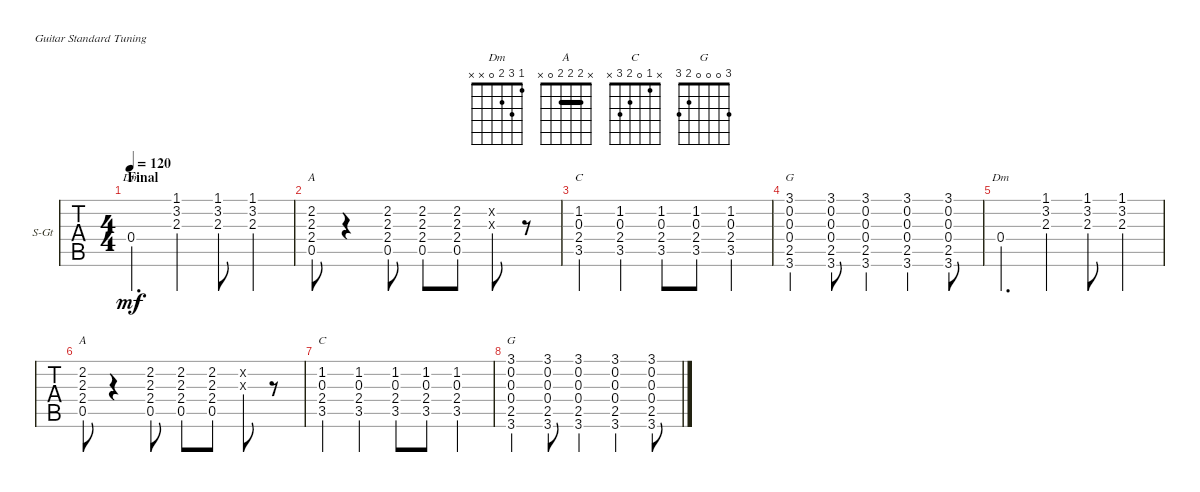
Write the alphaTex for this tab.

\defaultSystemsLayout 4
\bracketExtendMode groupsimilarinstruments
\firstSystemTrackNameOrientation horizontal
\otherSystemsTrackNameOrientation horizontal
\track ("Guitar" "S-Gt") {instrument acousticguitarsteel}
\staff {tabs}
\tuning (E4 B3 G3 D3 A2 E2)
\chord ("Dm" 1 3 2 0 x x)
\chord ("A" x 2 2 2 0 x) {barre (2 2)}
\chord ("C" x 1 0 2 3 x)
\chord ("G" 3 0 0 0 2 3)
\ts (4 4)
\section ("" "Final")
\tempo 120
\clef g2
\ks c
0.4.4{d ch "Dm" dy mf} (2.3 3.2 1.1).4 (2.3 3.2 1.1).8 (2.3 3.2 1.1).4 |
(0.5 2.4 2.3 2.2).8{ch "A"} r.4 (0.5 2.4 2.3 2.2).8 (0.5 2.4 2.3 2.2).8 (0.5 2.4 2.3 2.2).8 (0.3{x} 0.2{x}).8 r.8 |
(3.5 2.4 0.3 1.2).4{ch "C"} (3.5 2.4 0.3 1.2).4 (3.5 2.4 0.3 1.2).8 (3.5 2.4 0.3 1.2).8 (3.5 2.4 0.3 1.2).4 |
(3.1 0.2 0.3 0.4 2.5 3.6).4{ch "G"} (3.1 0.2 0.3 0.4 2.5 3.6).8 (3.1 0.2 0.3 0.4 2.5 3.6).4 (3.1 0.2 0.3 0.4 2.5 3.6).4 (3.1 0.2 0.3 0.4 2.5 3.6).8 |
0.4.4{d ch "Dm"} (2.3 3.2 1.1).4 (2.3 3.2 1.1).8 (2.3 3.2 1.1).4 |
(0.5 2.4 2.3 2.2).8{ch "A"} r.4 (0.5 2.4 2.3 2.2).8 (0.5 2.4 2.3 2.2).8 (0.5 2.4 2.3 2.2).8 (0.3{x} 0.2{x}).8 r.8 |
(3.5 2.4 0.3 1.2).4{ch "C"} (3.5 2.4 0.3 1.2).4 (3.5 2.4 0.3 1.2).8 (3.5 2.4 0.3 1.2).8 (3.5 2.4 0.3 1.2).4 |
(3.1 0.2 0.3 0.4 2.5 3.6).4{ch "G"} (3.1 0.2 0.3 0.4 2.5 3.6).8 (3.1 0.2 0.3 0.4 2.5 3.6).4 (3.1 0.2 0.3 0.4 2.5 3.6).4 (3.1 0.2 0.3 0.4 2.5 3.6).8
